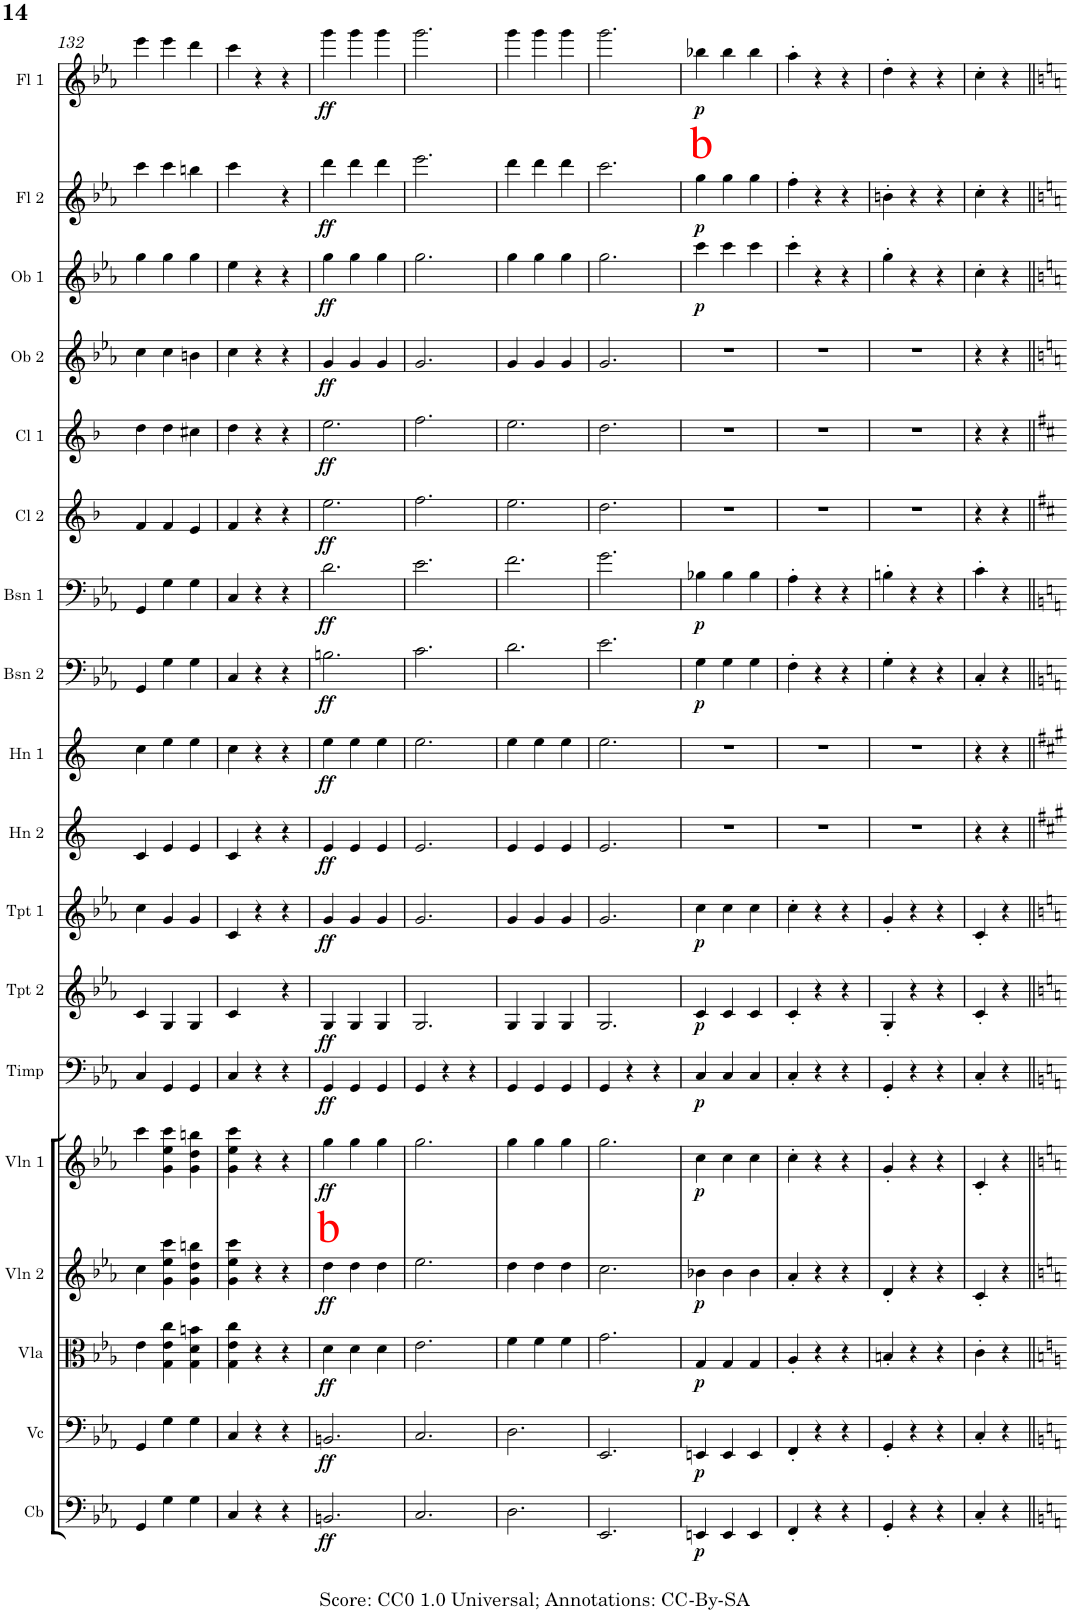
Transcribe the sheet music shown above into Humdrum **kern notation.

**kern	**dynam	**kern	**dynam	**kern	**dynam	**kern	**dynam	**kern	**text	**dynam	**kern	**dynam	**kern	**dynam	**kern	**dynam	**kern	**dynam	**kern	**dynam	**kern	**dynam	**kern	**dynam	**kern	**dynam	**kern	**dynam	**kern	**dynam	**kern	**dynam	**kern	**dynam	**kern	**text	**dynam
*part18	*part18	*part17	*part17	*part16	*part16	*part15	*part15	*part14	*part14	*part14	*part13	*part13	*part12	*part12	*part11	*part11	*part10	*part10	*part9	*part9	*part8	*part8	*part7	*part7	*part6	*part6	*part5	*part5	*part4	*part4	*part3	*part3	*part2	*part2	*part1	*part1	*part1
*staff18	*staff18	*staff17	*staff17	*staff16	*staff16	*staff15	*staff15	*staff14	*staff14	*staff14	*staff13	*staff13	*staff12	*staff12	*staff11	*staff11	*staff10	*staff10	*staff9	*staff9	*staff8	*staff8	*staff7	*staff7	*staff6	*staff6	*staff5	*staff5	*staff4	*staff4	*staff3	*staff3	*staff2	*staff2	*staff1	*staff1	*staff1
*I"Contrabass	*	*I"Violoncello	*	*I"Viola	*	*I"Violin 2	*	*I"Violin 1	*	*	*I"Timpani	*	*I"C Trumpet 2	*	*I"C Trumpet 1	*	*I"Eb Horn 2	*	*I"Eb Horn 1	*	*I"Bassoon 2	*	*I"Bassoon 1	*	*I"Bb Clarinet 2	*	*I"Bb Clarinet 1	*	*I"Oboe 2	*	*I"Oboe 1	*	*I"Flute 2	*	*I"Flute 1	*	*
*I'Cb	*	*I'Vc	*	*I'Vla	*	*I'Vln 2	*	*I'Vln 1	*	*	*I'Timp	*	*I'Tpt 2	*	*I'Tpt 1	*	*I'Hn 2	*	*I'Hn 1	*	*I'Bsn 2	*	*I'Bsn 1	*	*I'Cl 2	*	*I'Cl 1	*	*I'Ob 2	*	*I'Ob 1	*	*I'Fl 2	*	*I'Fl 1	*	*
!!LO:PB:g=z
*clefF4	*	*clefF4	*	*clefC3	*	*clefG2	*	*clefG2	*	*	*clefF4	*	*clefG2	*	*clefG2	*	*clefG2	*	*clefG2	*	*clefF4	*	*clefF4	*	*clefG2	*	*clefG2	*	*clefG2	*	*clefG2	*	*clefG2	*	*clefG2	*	*
*Trd7c12	*	*	*	*	*	*	*	*	*	*	*	*	*	*	*	*	*Trd5c9	*	*Trd5c9	*	*	*	*	*	*Trd1c2	*	*Trd1c2	*	*	*	*	*	*	*	*	*	*
*k[b-e-a-]	*	*k[b-e-a-]	*	*k[b-e-a-]	*	*k[b-e-a-]	*	*k[b-e-a-]	*	*	*k[b-e-a-]	*	*k[b-e-a-]	*	*k[b-e-a-]	*	*k[]	*	*k[]	*	*k[b-e-a-]	*	*k[b-e-a-]	*	*k[b-]	*	*k[b-]	*	*k[b-e-a-]	*	*k[b-e-a-]	*	*k[b-e-a-]	*	*k[b-e-a-]	*	*
*M3/4	*	*M3/4	*	*M3/4	*	*M3/4	*	*M3/4	*	*	*M3/4	*	*M3/4	*	*M3/4	*	*M3/4	*	*M3/4	*	*M3/4	*	*M3/4	*	*M3/4	*	*M3/4	*	*M3/4	*	*M3/4	*	*M3/4	*	*M3/4	*	*
=132	=132	=132	=132	=132	=132	=132	=132	=132	=132	=132	=132	=132	=132	=132	=132	=132	=132	=132	=132	=132	=132	=132	=132	=132	=132	=132	=132	=132	=132	=132	=132	=132	=132	=132	=132	=132	=132
4GG/	.	4GG/	.	4e-\	.	4cc\	.	4ccc\	.	.	4C/	.	4c/	.	4cc\	.	4c/	.	4cc\	.	4GG/	.	4GG/	.	4f/	.	4dd\	.	4cc\	.	4gg\	.	4ccc\	.	4eee-\	.	.
4G\	.	4G\	.	4G\ 4e-\ 4cc\	.	4g\ 4ee-\ 4ccc\	.	4g\ 4ee-\ 4ccc\	.	.	4GG/	.	4G/	.	4g/	.	4e/	.	4ee\	.	4G\	.	4G\	.	4f/	.	4dd\	.	4cc\	.	4gg\	.	4ccc\	.	4eee-\	.	.
4G\	.	4G\	.	4G\ 4d\ 4bn\	.	4g\ 4dd\ 4bbn\	.	4g\ 4dd\ 4bbn\	.	.	4GG/	.	4G/	.	4g/	.	4e/	.	4ee\	.	4G\	.	4G\	.	4e/	.	4cc#X\	.	4bn\	.	4gg\	.	4bbn\	.	4ddd\	.	.
=133	=133	=133	=133	=133	=133	=133	=133	=133	=133	=133	=133	=133	=133	=133	=133	=133	=133	=133	=133	=133	=133	=133	=133	=133	=133	=133	=133	=133	=133	=133	=133	=133	=133	=133	=133	=133	=133
4C/	.	4C/	.	4G\ 4e-\ 4cc\	.	4g\ 4ee-\ 4ccc\	.	4g\ 4ee-\ 4ccc\	.	.	4C/	.	4c/	.	4c/	.	4c/	.	4cc\	.	4C/	.	4C/	.	4f/	.	4dd\	.	4cc\	.	4ee-\	.	4ccc\	.	4ccc\	.	.
4r	.	4r	.	4r	.	4r	.	4r	.	.	4r	.	4ryy	.	4r	.	4r	.	4r	.	4r	.	4r	.	4r	.	4r	.	4r	.	4r	.	4ryy	.	4r	.	.
4r	.	4r	.	4r	.	4r	.	4r	.	.	4r	.	4r	.	4r	.	4r	.	4r	.	4r	.	4r	.	4r	.	4r	.	4r	.	4r	.	4r	.	4r	.	.
=134	=134	=134	=134	=134	=134	=134	=134	=134	=134	=134	=134	=134	=134	=134	=134	=134	=134	=134	=134	=134	=134	=134	=134	=134	=134	=134	=134	=134	=134	=134	=134	=134	=134	=134	=134	=134	=134
!	!LO:DY:b	!	!LO:DY:b	!	!LO:DY:b	!	!LO:DY:b	!	!LO:LY:b:color=#FF0000	!LO:DY:b	!	!LO:DY:b	!	!LO:DY:b	!	!LO:DY:b	!	!LO:DY:b	!	!LO:DY:b	!	!LO:DY:b	!	!LO:DY:b	!	!LO:DY:b	!	!LO:DY:b	!	!LO:DY:b	!	!LO:DY:b	!	!LO:DY:b	!	!	!LO:DY:b
2.BBn/	ff	2.BBn/	ff	4d\	ff	4dd\	ff	4gg\	b	ff	4GG/	ff	4G/	ff	4g/	ff	4e/	ff	4ee\	ff	2.Bn\	ff	2.d\	ff	2.ee\	ff	2.ee\	ff	4g/	ff	4gg\	ff	4ddd\	ff	4ggg\	.	ff
.	.	.	.	4d\	.	4dd\	.	4gg\	.	.	4GG/	.	4G/	.	4g/	.	4e/	.	4ee\	.	.	.	.	.	.	.	.	.	4g/	.	4gg\	.	4ddd\	.	4ggg\	.	.
.	.	.	.	4d\	.	4dd\	.	4gg\	.	.	4GG/	.	4G/	.	4g/	.	4e/	.	4ee\	.	.	.	.	.	.	.	.	.	4g/	.	4gg\	.	4ddd\	.	4ggg\	.	.
=135	=135	=135	=135	=135	=135	=135	=135	=135	=135	=135	=135	=135	=135	=135	=135	=135	=135	=135	=135	=135	=135	=135	=135	=135	=135	=135	=135	=135	=135	=135	=135	=135	=135	=135	=135	=135	=135
2.C/	.	2.C/	.	2.e-\	.	2.ee-\	.	2.gg\	.	.	4GG/	.	2.G/	.	2.g/	.	2.e/	.	2.ee\	.	2.c\	.	2.e-\	.	2.ff\	.	2.ff\	.	2.g/	.	2.gg\	.	2.eee-\	.	2.ggg\	.	.
.	.	.	.	.	.	.	.	.	.	.	4r	.	.	.	.	.	.	.	.	.	.	.	.	.	.	.	.	.	.	.	.	.	.	.	.	.	.
.	.	.	.	.	.	.	.	.	.	.	4r	.	.	.	.	.	.	.	.	.	.	.	.	.	.	.	.	.	.	.	.	.	.	.	.	.	.
=136	=136	=136	=136	=136	=136	=136	=136	=136	=136	=136	=136	=136	=136	=136	=136	=136	=136	=136	=136	=136	=136	=136	=136	=136	=136	=136	=136	=136	=136	=136	=136	=136	=136	=136	=136	=136	=136
2.D\	.	2.D\	.	4f\	.	4dd\	.	4gg\	.	.	4GG/	.	4G/	.	4g/	.	4e/	.	4ee\	.	2.d\	.	2.f\	.	2.ee\	.	2.ee\	.	4g/	.	4gg\	.	4ddd\	.	4ggg\	.	.
.	.	.	.	4f\	.	4dd\	.	4gg\	.	.	4GG/	.	4G/	.	4g/	.	4e/	.	4ee\	.	.	.	.	.	.	.	.	.	4g/	.	4gg\	.	4ddd\	.	4ggg\	.	.
.	.	.	.	4f\	.	4dd\	.	4gg\	.	.	4GG/	.	4G/	.	4g/	.	4e/	.	4ee\	.	.	.	.	.	.	.	.	.	4g/	.	4gg\	.	4ddd\	.	4ggg\	.	.
=137	=137	=137	=137	=137	=137	=137	=137	=137	=137	=137	=137	=137	=137	=137	=137	=137	=137	=137	=137	=137	=137	=137	=137	=137	=137	=137	=137	=137	=137	=137	=137	=137	=137	=137	=137	=137	=137
2.EE-/	.	2.EE-/	.	2.g\	.	2.cc\	.	2.gg\	.	.	4GG/	.	2.G/	.	2.g/	.	2.e/	.	2.ee\	.	2.e-\	.	2.g\	.	2.dd\	.	2.dd\	.	2.g/	.	2.gg\	.	2.ccc\	.	2.ggg\	.	.
.	.	.	.	.	.	.	.	.	.	.	4r	.	.	.	.	.	.	.	.	.	.	.	.	.	.	.	.	.	.	.	.	.	.	.	.	.	.
.	.	.	.	.	.	.	.	.	.	.	4r	.	.	.	.	.	.	.	.	.	.	.	.	.	.	.	.	.	.	.	.	.	.	.	.	.	.
=138	=138	=138	=138	=138	=138	=138	=138	=138	=138	=138	=138	=138	=138	=138	=138	=138	=138	=138	=138	=138	=138	=138	=138	=138	=138	=138	=138	=138	=138	=138	=138	=138	=138	=138	=138	=138	=138
!	!LO:DY:b	!	!LO:DY:b	!	!LO:DY:b	!	!LO:DY:b	!	!	!LO:DY:b	!	!LO:DY:b	!	!LO:DY:b	!	!LO:DY:b	!	!	!	!	!	!LO:DY:b	!	!LO:DY:b	!	!	!	!	!	!	!	!LO:DY:b	!	!LO:DY:b	!	!LO:LY:b:color=#FF0000	!LO:DY:b
4EEn/	p	4EEn/	p	4G/	p	4b-X\	p	4cc\	.	p	4C/	p	4c/	p	4cc\	p	2.r	.	2.r	.	4G\	p	4B-X\	p	2.r	.	2.r	.	2.r	.	4ccc\	p	4gg\	p	4bb-X\	b	p
4EE/	.	4EE/	.	4G/	.	4b-\	.	4cc\	.	.	4C/	.	4c/	.	4cc\	.	.	.	.	.	4G\	.	4B-\	.	.	.	.	.	.	.	4ccc\	.	4gg\	.	4bb-\	.	.
4EE/	.	4EE/	.	4G/	.	4b-\	.	4cc\	.	.	4C/	.	4c/	.	4cc\	.	.	.	.	.	4G\	.	4B-\	.	.	.	.	.	.	.	4ccc\	.	4gg\	.	4bb-\	.	.
=139	=139	=139	=139	=139	=139	=139	=139	=139	=139	=139	=139	=139	=139	=139	=139	=139	=139	=139	=139	=139	=139	=139	=139	=139	=139	=139	=139	=139	=139	=139	=139	=139	=139	=139	=139	=139	=139
4FF'/	.	4FF'/	.	4A-'/	.	4a-'/	.	4cc'\	.	.	4C'/	.	4c'/	.	4cc'\	.	2.r	.	2.r	.	4F'\	.	4A-'\	.	2.r	.	2.r	.	2.r	.	4ccc'\	.	4ff'\	.	4aa-'\	.	.
4r	.	4r	.	4r	.	4r	.	4r	.	.	4r	.	4r	.	4r	.	.	.	.	.	4r	.	4r	.	.	.	.	.	.	.	4r	.	4r	.	4r	.	.
4r	.	4r	.	4r	.	4r	.	4r	.	.	4r	.	4r	.	4r	.	.	.	.	.	4r	.	4r	.	.	.	.	.	.	.	4r	.	4r	.	4r	.	.
=140	=140	=140	=140	=140	=140	=140	=140	=140	=140	=140	=140	=140	=140	=140	=140	=140	=140	=140	=140	=140	=140	=140	=140	=140	=140	=140	=140	=140	=140	=140	=140	=140	=140	=140	=140	=140	=140
4GG'/	.	4GG'/	.	4Bn'/	.	4d'/	.	4g'/	.	.	4GG'/	.	4G'/	.	4g'/	.	2.r	.	2.r	.	4G'\	.	4Bn'\	.	2.r	.	2.r	.	2.r	.	4gg'\	.	4bn'\	.	4dd'\	.	.
4r	.	4r	.	4r	.	4r	.	4r	.	.	4r	.	4r	.	4r	.	.	.	.	.	4r	.	4r	.	.	.	.	.	.	.	4r	.	4r	.	4r	.	.
4r	.	4r	.	4r	.	4r	.	4r	.	.	4r	.	4r	.	4r	.	.	.	.	.	4r	.	4r	.	.	.	.	.	.	.	4r	.	4r	.	4r	.	.
=141	=141	=141	=141	=141	=141	=141	=141	=141	=141	=141	=141	=141	=141	=141	=141	=141	=141	=141	=141	=141	=141	=141	=141	=141	=141	=141	=141	=141	=141	=141	=141	=141	=141	=141	=141	=141	=141
4C'/	.	4C'/	.	4c'\	.	4c'/	.	4c'/	.	.	4C'/	.	4c'/	.	4c'/	.	4r	.	4r	.	4C'/	.	4c'\	.	4r	.	4r	.	4r	.	4cc'\	.	4cc'\	.	4cc'\	.	.
4r	.	4r	.	4r	.	4r	.	4r	.	.	4r	.	4r	.	4r	.	4r	.	4r	.	4r	.	4r	.	4r	.	4r	.	4r	.	4r	.	4r	.	4r	.	.
=||	=||	=||	=||	=||	=||	=||	=||	=||	=||	=||	=||	=||	=||	=||	=||	=||	=||	=||	=||	=||	=||	=||	=||	=||	=||	=||	=||	=||	=||	=||	=||	=||	=||	=||	=||	=||	=||
*-	*-	*-	*-	*-	*-	*-	*-	*-	*-	*-	*-	*-	*-	*-	*-	*-	*-	*-	*-	*-	*-	*-	*-	*-	*-	*-	*-	*-	*-	*-	*-	*-	*-	*-	*-	*-	*-
